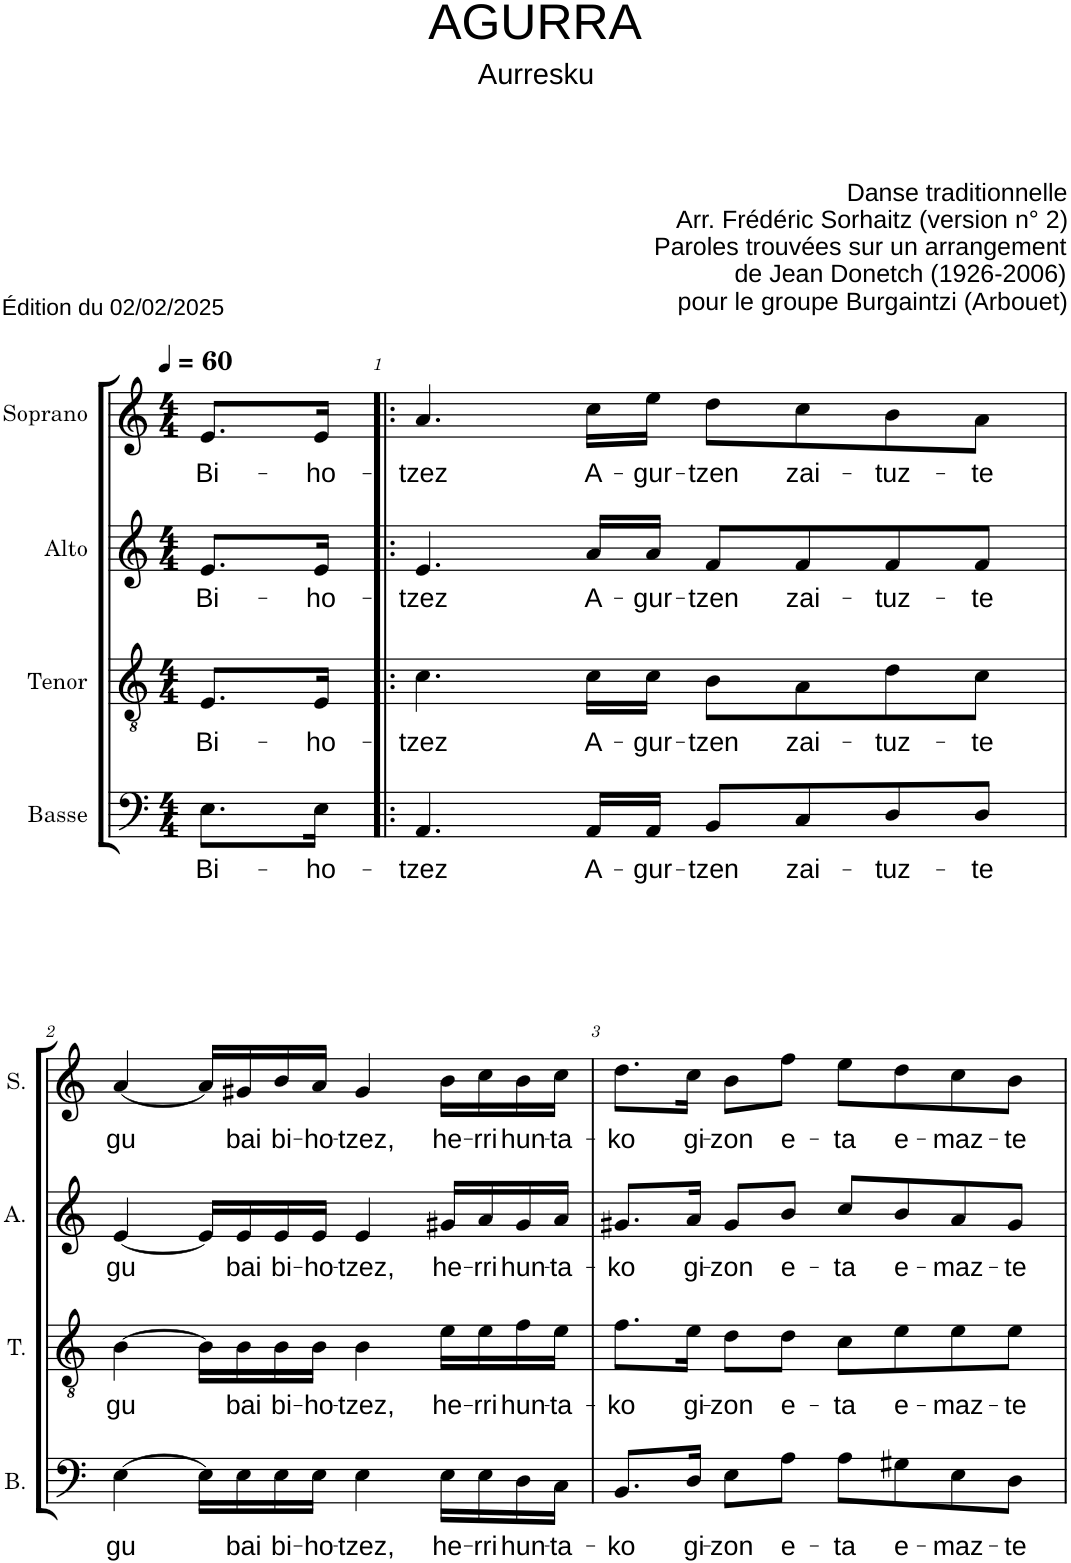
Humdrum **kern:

**kern	**text	**kern	**text	**kern	**text	**kern	**text
*part4	*part4	*part3	*part3	*part2	*part2	*part1	*part1
*staff4	*staff4	*staff3	*staff3	*staff2	*staff2	*staff1	*staff1
*I"Basse	*	*I"Tenor	*	*I"Alto	*	*I"Soprano	*
*I'B.	*	*I'T.	*	*I'A.	*	*I'S.	*
*clefF4	*	*clefGv2	*	*clefG2	*	*clefG2	*
*k[]	*	*k[]	*	*k[]	*	*k[]	*
*M4/4	*	*M4/4	*	*M4/4	*	*M4/4	*
*MM60	*	*MM60	*	*MM60	*	*MM60	*
=	=	=	=	=	=	=	=
!	!LO:LY:b	!	!LO:LY:b	!	!LO:LY:b	!	!LO:LY:b
8.E\L	Bi-	8.E/L	Bi-	8.e/L	Bi-	8.e/L	Bi-
!	!LO:LY:b	!	!LO:LY:b	!	!LO:LY:b	!	!LO:LY:b
16E\Jk	-ho-	16E/Jk	-ho-	16e/Jk	-ho-	16e/Jk	-ho-
=1!|:	=1!|:	=1!|:	=1!|:	=1!|:	=1!|:	=1!|:	=1!|:
!	!LO:LY:b	!	!LO:LY:b	!	!LO:LY:b	!	!LO:LY:b
4.AA/	-tzez	4.c\	-tzez	4.e/	-tzez	4.a/	-tzez
!	!LO:LY:b	!	!LO:LY:b	!	!LO:LY:b	!	!LO:LY:b
16AA/LL	A-	16c\LL	A-	16a/LL	A-	16cc\LL	A-
!	!LO:LY:b	!	!LO:LY:b	!	!LO:LY:b	!	!LO:LY:b
16AA/JJ	-gur-	16c\JJ	-gur-	16a/JJ	-gur-	16ee\JJ	-gur-
!	!LO:LY:b	!	!LO:LY:b	!	!LO:LY:b	!	!LO:LY:b
8BB/L	-tzen	8B\L	-tzen	8f/L	-tzen	8dd\L	-tzen
!	!LO:LY:b	!	!LO:LY:b	!	!LO:LY:b	!	!LO:LY:b
8C/	zai-	8A\	zai-	8f/	zai-	8cc\	zai-
!	!LO:LY:b	!	!LO:LY:b	!	!LO:LY:b	!	!LO:LY:b
8D/	-tuz-	8d\	-tuz-	8f/	-tuz-	8b\	-tuz-
!	!LO:LY:b	!	!LO:LY:b	!	!LO:LY:b	!	!LO:LY:b
8D/J	-te	8c\J	-te	8f/J	-te	8a\J	-te
!!LO:LB:g=z
=2	=2	=2	=2	=2	=2	=2	=2
!	!LO:LY:b	!	!LO:LY:b	!	!LO:LY:b	!	!LO:LY:b
[4E\	gu	[4B\	gu	[4e/	gu	[4a/	gu
16E\LL]	.	16B\LL]	.	16e/LL]	.	16a/LL]	.
!	!LO:LY:b	!	!LO:LY:b	!	!LO:LY:b	!	!LO:LY:b
16E\	bai	16B\	bai	16e/	bai	16g#X/	bai
!	!LO:LY:b	!	!LO:LY:b	!	!LO:LY:b	!	!LO:LY:b
16E\	bi-	16B\	bi-	16e/	bi-	16b/	bi-
!	!LO:LY:b	!	!LO:LY:b	!	!LO:LY:b	!	!LO:LY:b
16E\JJ	-ho-	16B\JJ	-ho-	16e/JJ	-ho-	16a/JJ	-ho-
!	!LO:LY:b	!	!LO:LY:b	!	!LO:LY:b	!	!LO:LY:b
4E\	-tzez,	4B\	-tzez,	4e/	-tzez,	4g#/	-tzez,
!	!LO:LY:b	!	!LO:LY:b	!	!LO:LY:b	!	!LO:LY:b
16E\LL	he-	16e\LL	he-	16g#X/LL	he-	16b\LL	he-
!	!LO:LY:b	!	!LO:LY:b	!	!LO:LY:b	!	!LO:LY:b
16E\	-rri	16e\	-rri	16a/	-rri	16cc\	-rri
!	!LO:LY:b	!	!LO:LY:b	!	!LO:LY:b	!	!LO:LY:b
16D\	hun-	16f\	hun-	16g#/	hun-	16b\	hun-
!	!LO:LY:b	!	!LO:LY:b	!	!LO:LY:b	!	!LO:LY:b
16C\JJ	-ta-	16e\JJ	-ta-	16a/JJ	-ta-	16cc\JJ	-ta-
=3	=3	=3	=3	=3	=3	=3	=3
!	!LO:LY:b	!	!LO:LY:b	!	!LO:LY:b	!	!LO:LY:b
8.BB/L	-ko	8.f\L	-ko	8.g#X/L	-ko	8.dd\L	-ko
!	!LO:LY:b	!	!LO:LY:b	!	!LO:LY:b	!	!LO:LY:b
16D/Jk	gi-	16e\Jk	gi-	16a/Jk	gi-	16cc\Jk	gi-
!	!LO:LY:b	!	!LO:LY:b	!	!LO:LY:b	!	!LO:LY:b
8E\L	-zon	8d\L	-zon	8g#/L	-zon	8b\L	-zon
!	!LO:LY:b	!	!LO:LY:b	!	!LO:LY:b	!	!LO:LY:b
8A\J	e-	8d\J	e-	8b/J	e-	8ff\J	e-
!	!LO:LY:b	!	!LO:LY:b	!	!LO:LY:b	!	!LO:LY:b
8A\L	-ta	8c\L	-ta	8cc/L	-ta	8ee\L	-ta
!	!LO:LY:b	!	!LO:LY:b	!	!LO:LY:b	!	!LO:LY:b
8G#X\	e-	8e\	e-	8b/	e-	8dd\	e-
!	!LO:LY:b	!	!LO:LY:b	!	!LO:LY:b	!	!LO:LY:b
8E\	-maz-	8e\	-maz-	8a/	-maz-	8cc\	-maz-
!	!LO:LY:b	!	!LO:LY:b	!	!LO:LY:b	!	!LO:LY:b
8D\J	-te	8e\J	-te	8g#/J	-te	8b\J	-te
=	=	=	=	=	=	=	=
*-	*-	*-	*-	*-	*-	*-	*-
